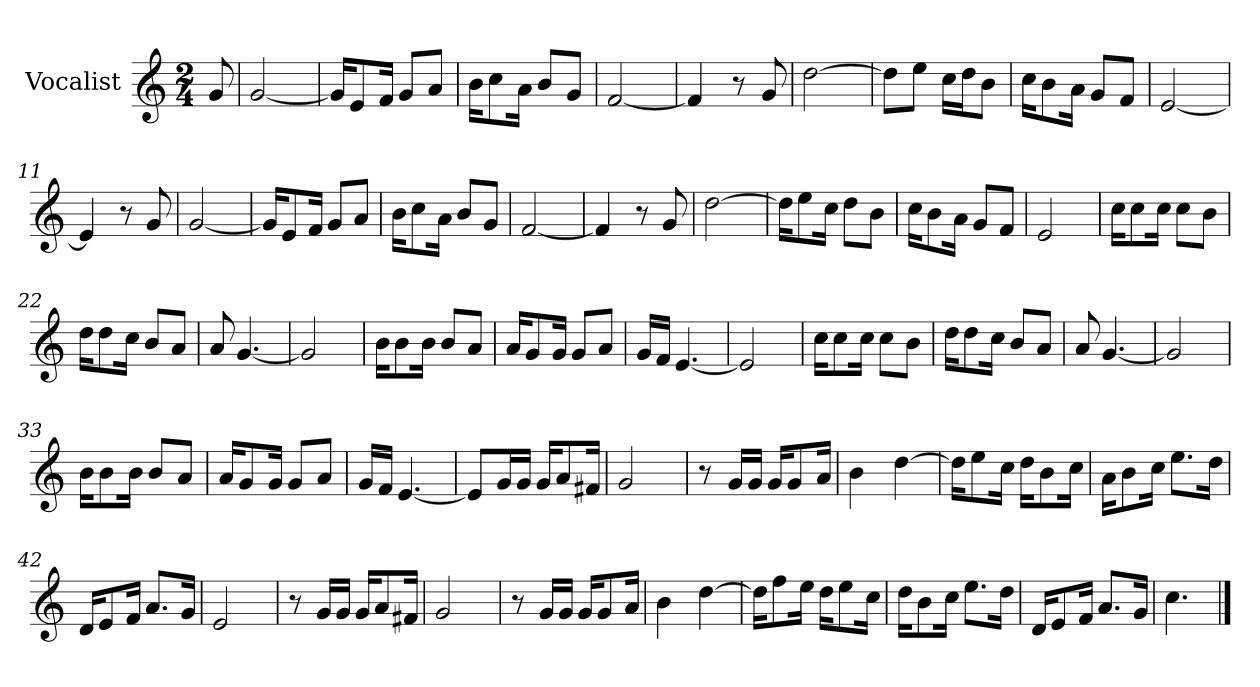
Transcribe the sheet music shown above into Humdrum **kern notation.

**kern
*part1
*staff1
*I"Vocalist
*k[]
*C:
*M2/4
=1
8g
=2
[2g
=3
16gKL]
8e
16fJk
8gL
8aJ
=4
16bKL
8cc
16aJk
8bL
8gJ
=5
[2f
=6
4f]
8r
8g
=7
[2dd
=8
8ddL]
8eeJ
16ccLL
16ddJ
8bJ
=9
16ccKL
8b
16aJk
8gL
8fJ
=10
[2e
=11
4e]
8r
8g
=12
[2g
=13
16gKL]
8e
16fJk
8gL
8aJ
=14
16bKL
8cc
16aJk
8bL
8gJ
=15
[2f
=16
4f]
8r
8g
=17
[2dd
=18
16ddKL]
8ee
16ccJk
8ddL
8bJ
=19
16ccKL
8b
16aJk
8gL
8fJ
=20
2e
=21
16ccKL
8cc
16ccJk
8ccL
8bJ
=22
16ddKL
8dd
16ccJk
8bL
8aJ
=23
8a
[4.g
=24
2g]
=25
16bKL
8b
16bJk
8bL
8aJ
=26
16aKL
8g
16gJk
8gL
8aJ
=27
16gLL
16fJJ
[4.e
=28
2e]
=29
16ccKL
8cc
16ccJk
8ccL
8bJ
=30
16ddKL
8dd
16ccJk
8bL
8aJ
=31
8a
[4.g
=32
2g]
=33
16bKL
8b
16bJk
8bL
8aJ
=34
16aKL
8g
16gJk
8gL
8aJ
=35
16gLL
16fJJ
[4.e
=36
8eL]
16gL
16gJJ
16gKL
8a
16f#XJk
=37
2g
=38
8r
16gLL
16gJJ
16gKL
8g
16aJk
=39
4b
[4dd
=40
16ddKL]
8ee
16ccJk
16ddKL
8b
16ccJk
=41
16aKL
8b
16ccJk
8.eeL
16ddJk
=42
16dKL
8e
16fJk
8.aL
16gJk
=43
2e
=44
8r
16gLL
16gJJ
16gKL
8a
16f#XJk
=45
2g
=46
8r
16gLL
16gJJ
16gKL
8g
16aJk
=47
4b
[4dd
=48
16ddKL]
8ff
16eeJk
16ddKL
8ee
16ccJk
=49
16ddKL
8b
16ccJk
8.eeL
16ddJk
=50
16dKL
8e
16fJk
8.aL
16gJk
=51
4.cc
==
*-
